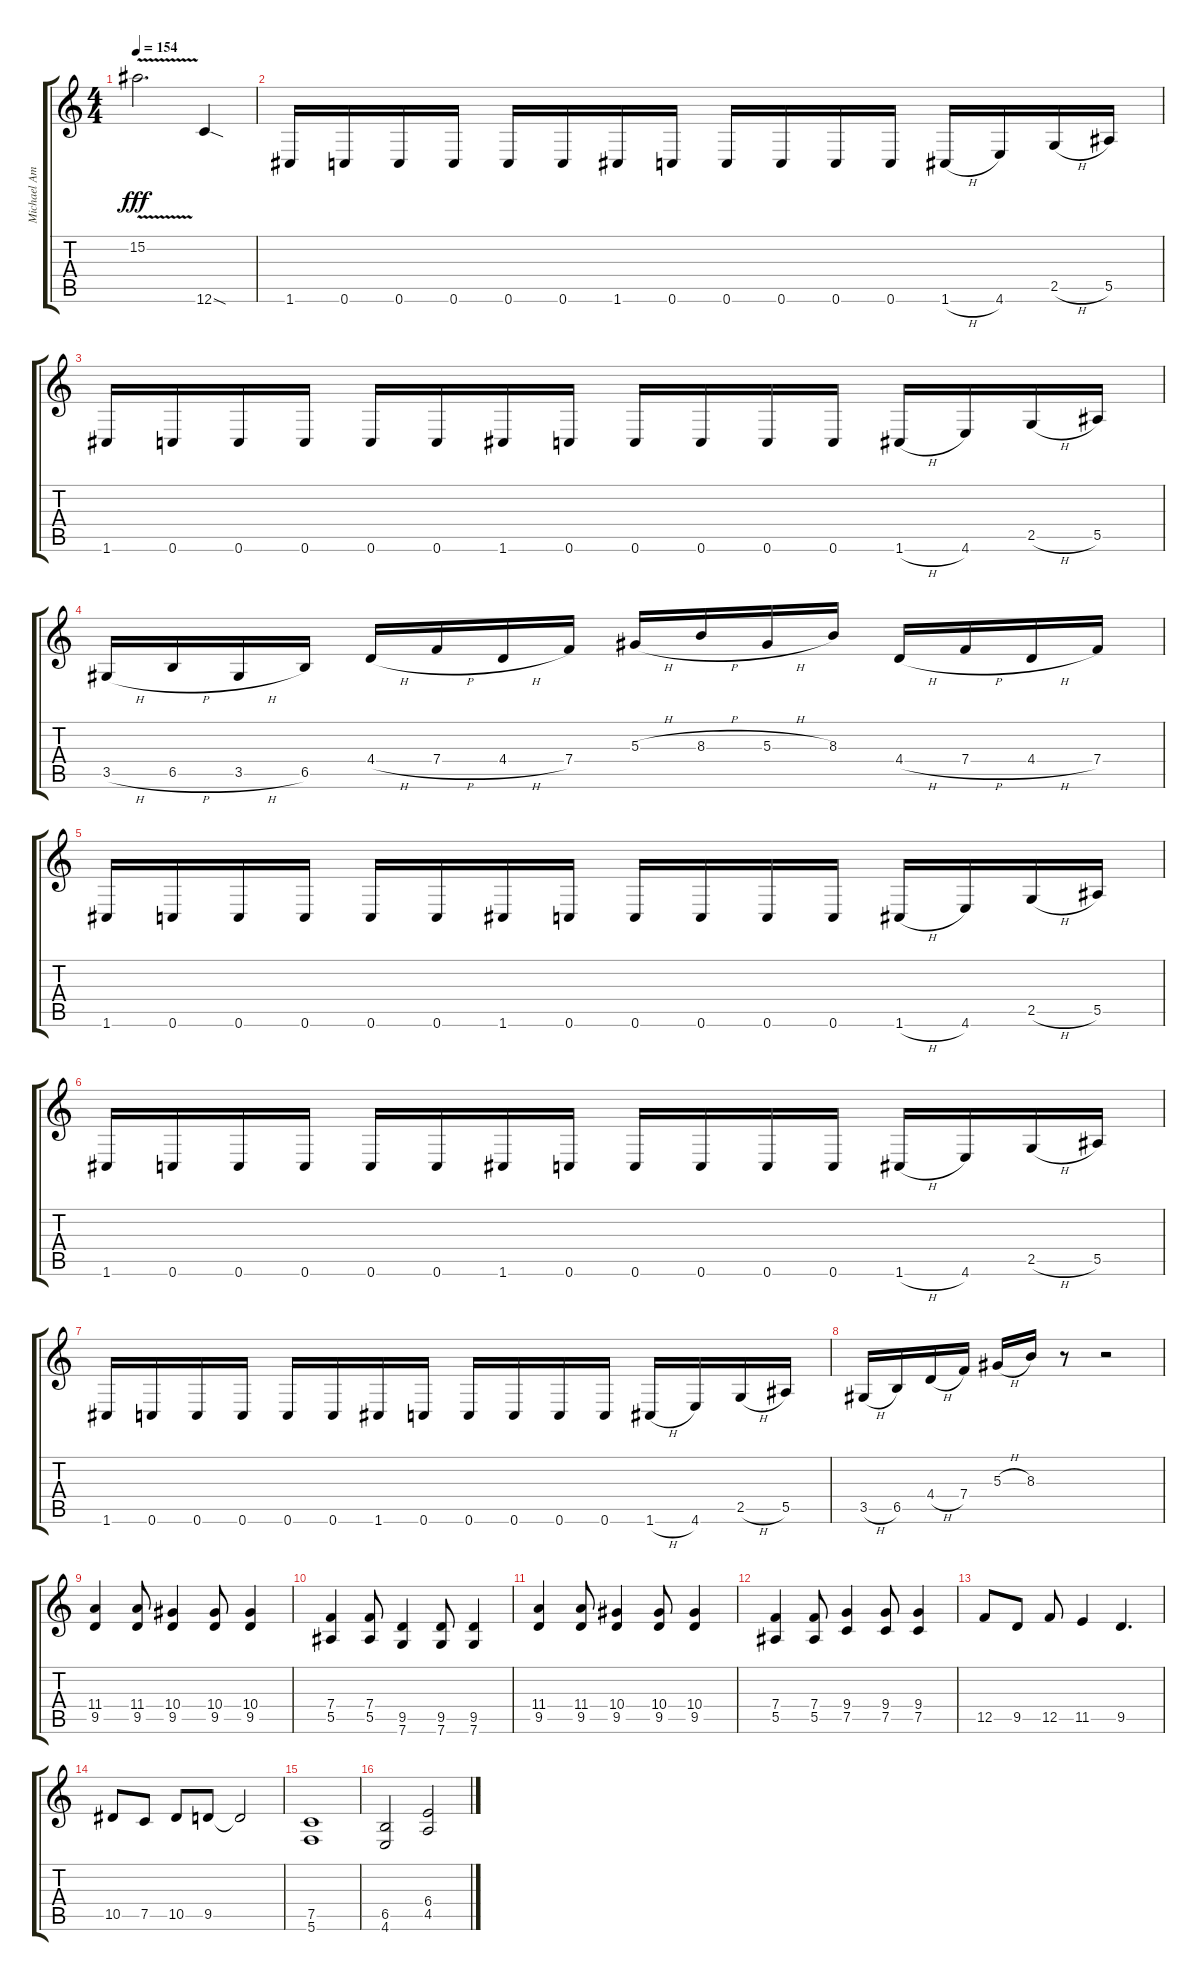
\track ("Michael Amott" "Michael Am") {instrument overdrivenguitar}
\staff {score tabs}
\tuning (C4 G3 Eb3 Bb2 F2 C2) {hide}
\ts (4 4)
\tempo 154
\clef g2
\ks c
15.2{v}.2{d dy fff} 12.6{sod}.4 |
1.6.16{volume 13 balance 16} 0.6.16 0.6.16 0.6.16 0.6.16 0.6.16 1.6.16 0.6.16 0.6.16 0.6.16 0.6.16 0.6.16 1.6{h}.16 4.6.16 2.5{h}.16 5.5.16 |
1.6.16 0.6.16 0.6.16 0.6.16 0.6.16 0.6.16 1.6.16 0.6.16 0.6.16 0.6.16 0.6.16 0.6.16 1.6{h}.16 4.6.16 2.5{h}.16 5.5.16 |
3.5{h}.16 6.5{h}.16 3.5{h}.16 6.5.16 4.4{h}.16 7.4{h}.16 4.4{h}.16 7.4.16 5.3{h}.16 8.3{h}.16 5.3{h}.16 8.3.16 4.4{h}.16 7.4{h}.16 4.4{h}.16 7.4.16 |
1.6.16 0.6.16 0.6.16 0.6.16 0.6.16 0.6.16 1.6.16 0.6.16 0.6.16 0.6.16 0.6.16 0.6.16 1.6{h}.16 4.6.16 2.5{h}.16 5.5.16 |
1.6.16 0.6.16 0.6.16 0.6.16 0.6.16 0.6.16 1.6.16 0.6.16 0.6.16 0.6.16 0.6.16 0.6.16 1.6{h}.16 4.6.16 2.5{h}.16 5.5.16 |
1.6.16 0.6.16 0.6.16 0.6.16 0.6.16 0.6.16 1.6.16 0.6.16 0.6.16 0.6.16 0.6.16 0.6.16 1.6{h}.16 4.6.16 2.5{h}.16 5.5.16 |
3.5{h}.16 6.5.16 4.4{h}.16 7.4.16 5.3{h}.16 8.3.16 r.8 r.2 |
(11.4 9.5).4 (11.4 9.5).8 (10.4 9.5).4 (10.4 9.5).8 (10.4 9.5).4 |
(7.4 5.5).4 (7.4 5.5).8 (9.5 7.6).4 (9.5 7.6).8 (9.5 7.6).4 |
(11.4 9.5).4 (11.4 9.5).8 (10.4 9.5).4 (10.4 9.5).8 (10.4 9.5).4 |
(7.4 5.5).4 (7.4 5.5).8 (9.4 7.5).4 (9.4 7.5).8 (9.4 7.5).4 |
12.5.8 9.5.8 12.5.8 11.5.4 9.5.4{d} |
10.5.8 7.5.8 10.5.8 9.5.8 9.5{t}.2 |
(7.5 5.6).1 |
(6.5 4.6).2 (6.4 4.5).2
